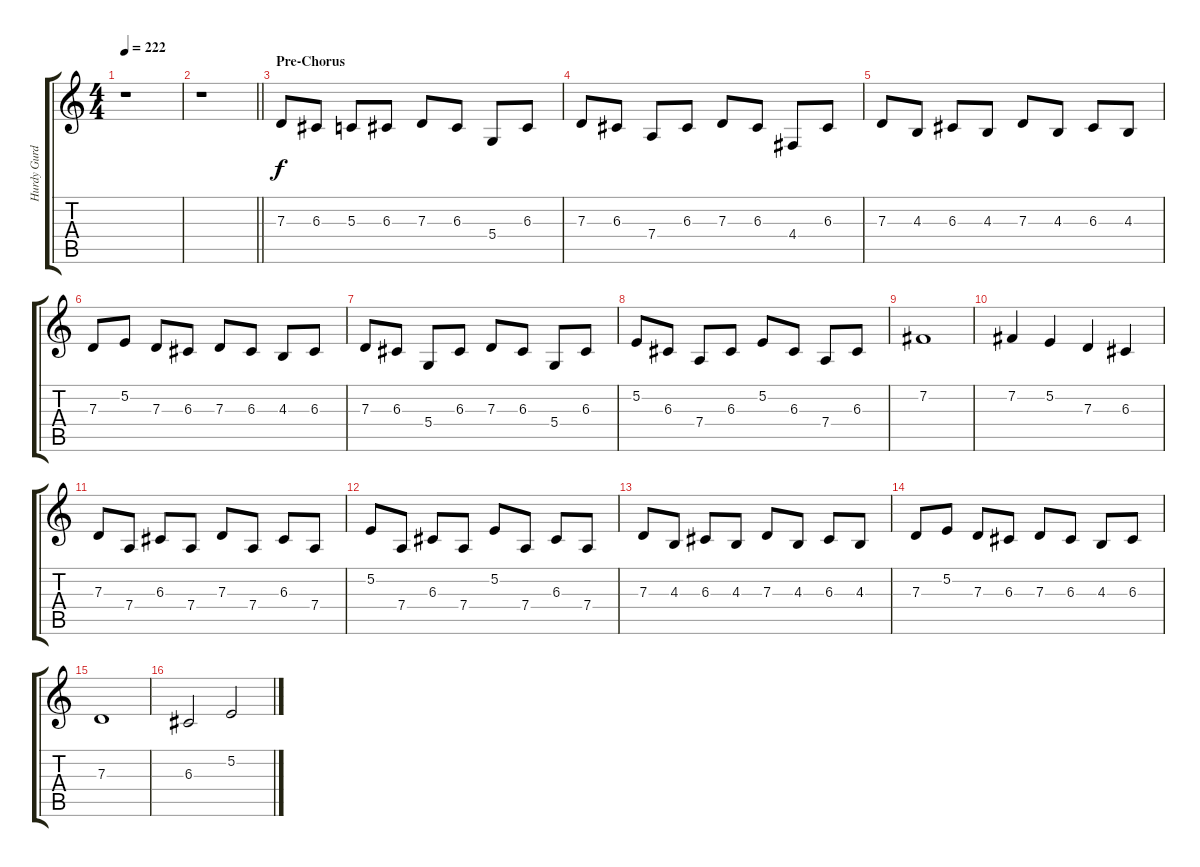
\track ("Hurdy Gurdy" "Hurdy Gurd") {instrument cello}
\staff {score tabs}
\tuning (E4 B3 G3 D3 A2 E2) {hide}
\ts (4 4)
\tempo 222
\clef g2
\ks c
r.1{dy f} |
\barLineRight lightlight
r.1 |
\section ("" "Pre-Chorus")
7.3.8 6.3.8 5.3.8 6.3.8 7.3.8 6.3.8 5.4.8 6.3.8 |
7.3.8 6.3.8 7.4.8 6.3.8 7.3.8 6.3.8 4.4.8 6.3.8 |
7.3.8 4.3.8 6.3.8 4.3.8 7.3.8 4.3.8 6.3.8 4.3.8 |
7.3.8 5.2.8 7.3.8 6.3.8 7.3.8 6.3.8 4.3.8 6.3.8 |
7.3.8 6.3.8 5.4.8 6.3.8 7.3.8 6.3.8 5.4.8 6.3.8 |
5.2.8 6.3.8 7.4.8 6.3.8 5.2.8 6.3.8 7.4.8 6.3.8 |
7.2.1 |
7.2.4 5.2.4 7.3.4 6.3.4 |
7.3.8 7.4.8 6.3.8 7.4.8 7.3.8 7.4.8 6.3.8 7.4.8 |
5.2.8 7.4.8 6.3.8 7.4.8 5.2.8 7.4.8 6.3.8 7.4.8 |
7.3.8 4.3.8 6.3.8 4.3.8 7.3.8 4.3.8 6.3.8 4.3.8 |
7.3.8 5.2.8 7.3.8 6.3.8 7.3.8 6.3.8 4.3.8 6.3.8 |
7.3.1 |
6.3.2 5.2.2
